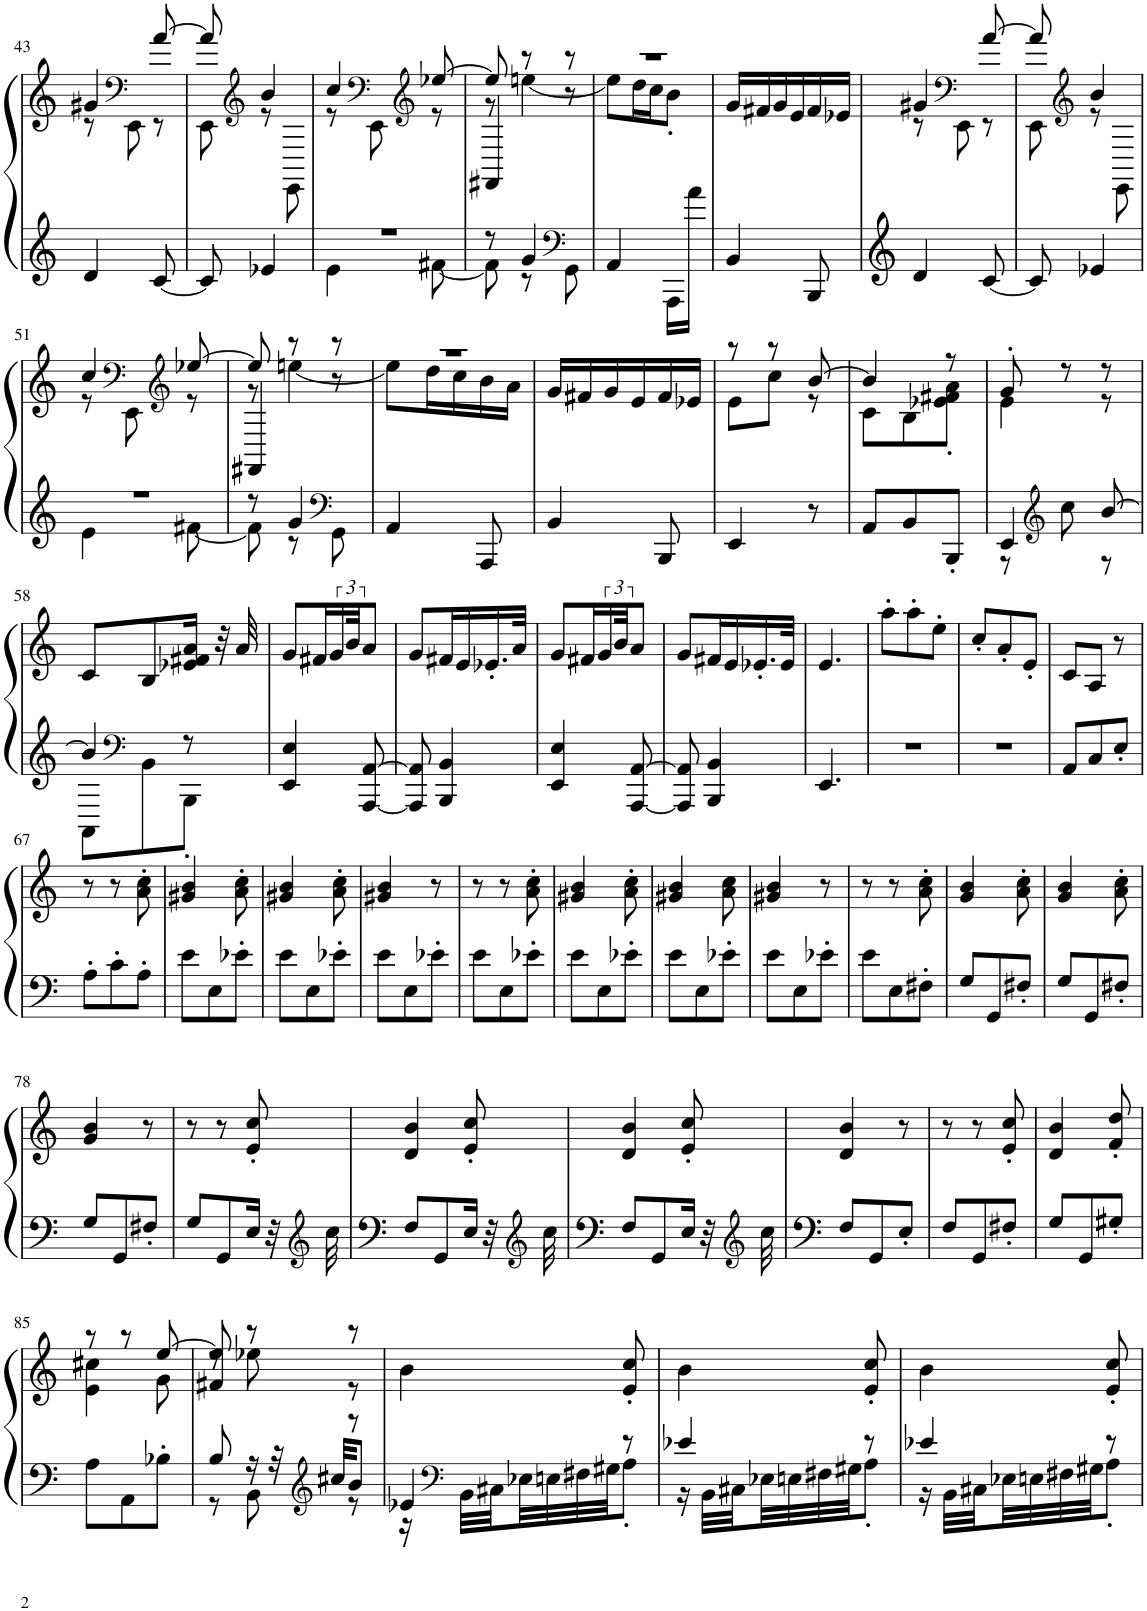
**kern	**kern
*part1	*part1
*staff2	*staff1
*I"Фортепиано, Klavier	*
!!LO:PB:g=z
*clefF4	*clefG2
*k[]	*k[]
*M3/8	*M3/8
=43	=43
*	*^
4d/	4g#X/	8r
*	*clefF4	*
.	.	8EE\
[8c/	[8a/	8r
=44	=44	=44
8c/]	8a/]	8EE\
*	*clefG2	*
4e-X/	4b/	8r
.	.	8EE\
=45	=45	=45
*^	*	*
4.r	4e\	4cc/	8r
*	*	*clefF4	*
.	.	.	8EE\
*	*	*clefG2	*
.	[8f#X\	[8ee-X/	8r
=46	=46	=46	=46
*	*	*	*^
8r	8f#\]	8ee-/]	8r	4FF#X/
4g/	8r	8r	[4een\	.
*clefF4	*	*	*	*
.	8GG\	8r	.	8r
*v	*v	*	*	*
*	*	*v	*v
=47	=47	=47
4AA/	4.r	8ee\L]
.	.	16dd\L
.	.	16cc\J
16AAA\LL	.	8b'\J
16a\JJ	.	.
*	*v	*v
=48	=48
4BB/	16g/LL
.	16f#X/
.	16g/
.	16e/
8BBB/	16f#/
.	16e-X/JJ
=49	=49
*	*^
4d/	4g#X/	8r
*	*clefF4	*
.	.	8EE\
[8c/	[8a/	8r
=50	=50	=50
8c/]	8a/]	8EE\
*	*clefG2	*
4e-X/	4b/	8r
.	.	8EE\
!!LO:LB:g=z	!!
=51	=51	=51
*^	*	*
4.r	4e\	4cc/	8r
*	*	*clefF4	*
.	.	.	8EE\
*	*	*clefG2	*
.	[8f#X\	[8ee-X/	8r
=52	=52	=52	=52
*	*	*	*^
8r	8f#\]	8ee-/]	8r	4FF#X/
4g/	8r	8r	[4een\	.
*clefF4	*	*	*	*
.	8GG\	8r	.	8r
*v	*v	*	*	*
*	*	*v	*v
=53	=53	=53
4AA/	4.r	8ee\L]
.	.	16dd\L
.	.	16cc\
8AAA/	.	16b\
.	.	16a\JJ
*	*v	*v
=54	=54
4BB/	16g/LL
.	16f#X/
.	16g/
.	16e/
8BBB/	16f#/
.	16e-X/JJ
=55	=55
*	*^
4EE/	8r	8e\L
.	8r	8cc\J
8r	[8b/	8r
=56	=56	=56
8AA/L	4b/]	8c\L
8BB/	.	8B\
8BBB'/J	8r	8e-X\' 8f#X\' 8a\'J
=57	=57	=57
*^	*	*
4EE/	8r	8g'/	4e\
*clefG2	*	*	*
.	8cc\	8r	.
[8b/	8r	8r	8r
*	*	*v	*v
!!LO:LB:g=z
=58	=58	=58
4b/]	8AA\L	8c/L
*clefF4	*	*
.	8BB\	8B/
8r	8BBB'\J	16e-X/ 16f#X/ 16a/Jk
.	.	32r
.	.	32a/
*v	*v	*
=59	=59
4EE/ 4E/	8g/L
.	16f#X/L
.	24g/
.	48b/JK
[8AAA/ [8AA/	8a/J
=60	=60
8AAA/] 8AA/]	8g/L
4BBB/ 4BB/	16f#X/L
.	16e/
.	16.e-X'/
.	32a/JJk
=61	=61
4EE/ 4E/	8g/L
.	16f#X/L
.	24g/
.	48b/JK
[8AAA/ [8AA/	8a/J
=62	=62
8AAA/] 8AA/]	8g/L
4BBB/ 4BB/	16f#X/L
.	16e/
.	16.e-X'/
.	32e-/JJk
=63	=63
4.EE/	4.e/
=64	=64
4.r	8aa'\L
.	8aa'\
.	8ee'\J
=65	=65
4.r	8cc'/L
.	8a'/
.	8e'/J
=66	=66
8AA/L	8c/L
8C/	8A/J
8E'/J	8r
!!LO:LB:g=z
=67	=67
8A'\L	8r
8c'\	8r
8A'\J	8a\' 8cc\'
=68	=68
8e\L	4g#X/ 4b/
8E\	.
8e-X'\J	8a\' 8cc\'
=69	=69
8e\L	4g#X/ 4b/
8E\	.
8e-X'\J	8a\' 8cc\'
=70	=70
8e\L	4g#X/ 4b/
8E\	.
8e-X'\J	8r
=71	=71
8e\L	8r
8E\	8r
8e-X'\J	8a\' 8cc\'
=72	=72
8e\L	4g#X/ 4b/
8E\	.
8e-X'\J	8a\' 8cc\'
=73	=73
8e\L	4g#X/ 4b/
8E\	.
8e-X'\J	8a\ 8cc\
=74	=74
8e\L	4g#X/ 4b/
8E\	.
8e-X'\J	8r
=75	=75
8e\L	8r
8E\	8r
8F#X'\J	8a\' 8cc\'
=76	=76
8G/L	4g/ 4b/
8GG/	.
8F#X'/J	8a\' 8cc\'
=77	=77
8G/L	4g/ 4b/
8GG/	.
8F#X'/J	8a\' 8cc\'
!!LO:LB:g=z
=78	=78
8G/L	4g/ 4b/
8GG/	.
8F#X'/J	8r
=79	=79
8G/L	8r
8GG/	8r
16E/Jk	8e/' 8cc/'
32r	.
*clefG2	*
32cc\	.
=80	=80
8F/L	4d/ 4b/
8GG/	.
16E/Jk	8e/' 8cc/'
32r	.
*clefG2	*
32cc\	.
=81	=81
8F/L	4d/ 4b/
8GG/	.
16E/Jk	8e/' 8cc/'
32r	.
*clefG2	*
32cc\	.
=82	=82
8F/L	4d/ 4b/
8GG/	.
8E'/J	8r
=83	=83
8F/L	8r
8GG/	8r
8F#X'/J	8e/' 8cc/'
=84	=84
8G/L	4d/ 4b/
8GG/	.
8G#X'/J	8f/' 8dd/'
!!LO:LB:g=z
=85	=85
*	*^
8A\L	8r	4e\ 4cc#X\
8AA\	8r	.
8B-X'\J	[8ee/	8g\
=86	=86	=86
*^	*	*^
8B/	8r	8ee/]	8r	4f#X/
16r	8BB\	8r	8ee-X\	.
32r	.	.	.	.
*clefG2	*	*	*	*
32cc#X/KKL	.	.	.	.
8b/J	8r	8r	8r	8r
*	*	*v	*v	*v
=87	=87	=87
4e-X/	16r	4b\
*clefF4	*	*
.	32BB\LLL	.
.	32C#X\	.
.	32E-X\	.
.	32En\	.
.	32F#X\	.
.	32G#X\JJ	.
8r	8A'\J	8e/' 8cc/'
=88	=88	=88
4e-X/	16r	4b\
.	32BB\LLL	.
.	32C#X\	.
.	32E-X\	.
.	32En\	.
.	32F#X\	.
.	32G#X\JJ	.
8r	8A'\J	8e/' 8cc/'
=89	=89	=89
4e-X/	16r	4b\
.	32BB\LLL	.
.	32C#X\	.
.	32E-X\	.
.	32En\	.
.	32F#X\	.
.	32G#X\JJ	.
8r	8A'\J	8e/' 8cc/'
*v	*v	*
=	=
*-	*-
